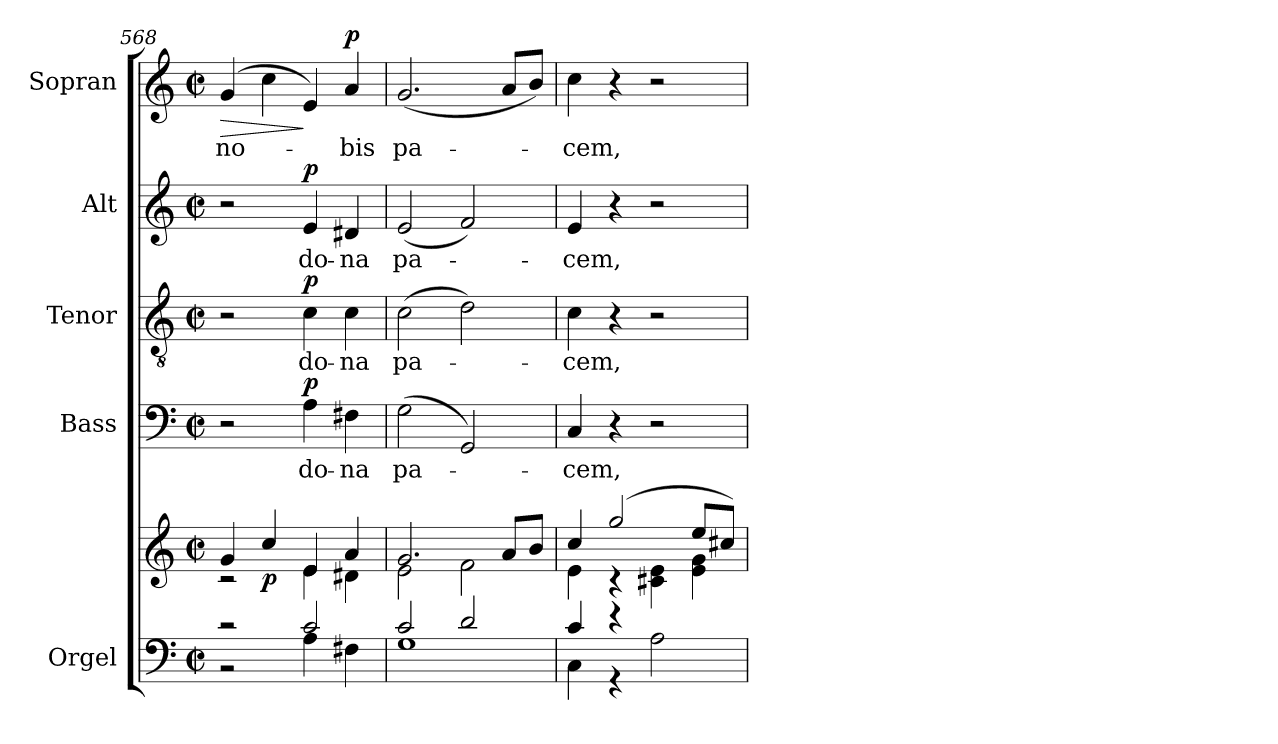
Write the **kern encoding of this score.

**kern	**kern	**dynam	**kern	**text	**dynam	**kern	**text	**dynam	**kern	**text	**dynam	**kern	**text	**dynam
*part5	*part5	*part5	*part4	*part4	*part4	*part3	*part3	*part3	*part2	*part2	*part2	*part1	*part1	*part1
*staff6	*staff5	*staff5/6	*staff4	*staff4	*staff4	*staff3	*staff3	*staff3	*staff2	*staff2	*staff2	*staff1	*staff1	*staff1
*I"Orgel	*	*	*I"Bass	*	*	*I"Tenor	*	*	*I"Alt	*	*	*I"Sopran	*	*
*I'Org.	*	*	*I'B.	*	*	*I'T.	*	*	*I'A.	*	*	*I'S.	*	*
*clefF4	*clefG2	*	*clefF4	*	*	*clefGv2	*	*	*clefG2	*	*	*clefG2	*	*
*k[]	*k[]	*	*k[]	*	*	*k[]	*	*	*k[]	*	*	*k[]	*	*
*C:	*C:	*	*C:	*	*	*C:	*	*	*C:	*	*	*C:	*	*
*M2/2	*M2/2	*	*M2/2	*	*	*M2/2	*	*	*M2/2	*	*	*M2/2	*	*
*met(c|)	*met(c|)	*	*met(c|)	*	*	*met(c|)	*	*	*met(c|)	*	*	*met(c|)	*	*
=568	=568	=568	=568	=568	=568	=568	=568	=568	=568	=568	=568	=568	=568	=568
*^	*^	*	*	*	*	*	*	*	*	*	*	*	*	*
!	!	!	!	!	!	!	!	!	!	!	!	!	!	!	!LO:LY:b	!LO:HP:b
2r	2r	4g/	2rc	.	2r	.	.	2r	.	.	2r	.	.	(4g/	no-	>
!	!	!	!	!LO:DY:b	!	!	!	!	!	!	!	!	!	!	!	!
.	.	4cc/	.	p	.	.	.	.	.	.	.	.	.	4cc\	.	.
!	!	!	!	!	!	!LO:LY:b	!LO:DY:a	!	!LO:LY:b	!LO:DY:a	!	!LO:LY:b	!LO:DY:a	!	!	!
2c/	4A\	4e/	4e\	.	4A\	do-	p	4c\	do-	p	4e/	do-	p	4e/)	.	]
!	!	!	!	!	!	!LO:LY:b	!	!	!LO:LY:b	!	!	!LO:LY:b	!	!	!LO:LY:b	!LO:DY:a
.	4F#X\	4a/	4d#X\	.	4F#X\	-na	.	4c\	-na	.	4d#X/	-na	.	4a/	-bis	p
=569	=569	=569	=569	=569	=569	=569	=569	=569	=569	=569	=569	=569	=569	=569	=569	=569
!	!	!	!	!	!	!LO:LY:b	!	!	!LO:LY:b	!	!	!LO:LY:b	!	!	!LO:LY:b	!
2c/	1G	2.g/	2e\	.	(>2G\	pa-	.	(>2c\	pa-	.	(<2e/	pa-	.	(<2.g/	pa-	.
2d/	.	.	2f\	.	2GG/)	.	.	2d\)	.	.	2f/)	.	.	.	.	.
.	.	8a/L	.	.	.	.	.	.	.	.	.	.	.	8a/L	.	.
.	.	8b/J	.	.	.	.	.	.	.	.	.	.	.	8b/J)	.	.
=570	=570	=570	=570	=570	=570	=570	=570	=570	=570	=570	=570	=570	=570	=570	=570	=570
!	!	!	!	!	!	!LO:LY:b	!	!	!LO:LY:b	!	!	!LO:LY:b	!	!	!LO:LY:b	!
4c/	4C\	4cc/	4e\	.	4C/	-cem,	.	4c\	-cem,	.	4e/	-cem,	.	4cc\	-cem,	.
4r	4r	(2gg/	4r	.	4r	.	.	4r	.	.	4r	.	.	4r	.	.
2ryy	2A\	.	4c#X\ 4e\	.	2r	.	.	2r	.	.	2r	.	.	2r	.	.
.	.	8ee/L	4e\ 4g\	.	.	.	.	.	.	.	.	.	.	.	.	.
.	.	8cc#X/J)	.	.	.	.	.	.	.	.	.	.	.	.	.	.
*v	*v	*	*	*	*	*	*	*	*	*	*	*	*	*	*	*
*	*v	*v	*	*	*	*	*	*	*	*	*	*	*	*	*
=	=	=	=	=	=	=	=	=	=	=	=	=	=	=
*-	*-	*-	*-	*-	*-	*-	*-	*-	*-	*-	*-	*-	*-	*-
